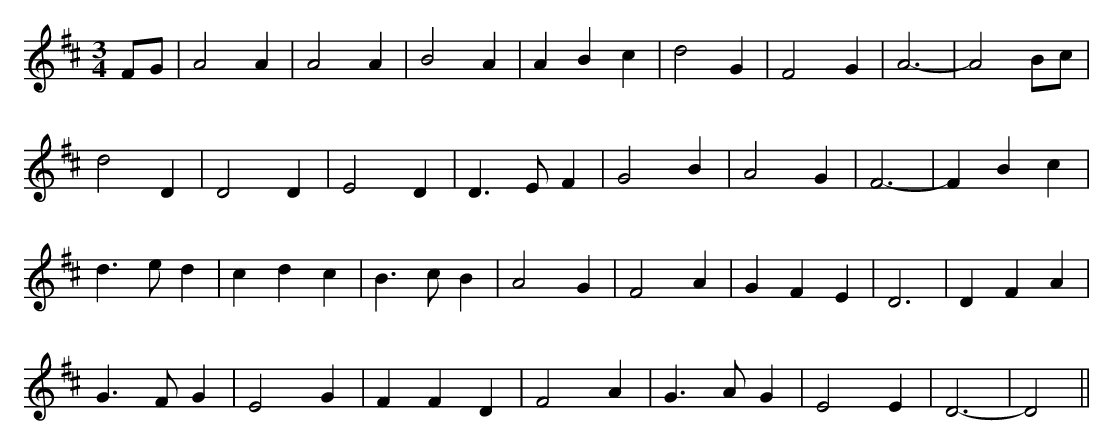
X:1
M:3/4
K:D
FG|A4 A2|A4 A2|B4 A2|A2 B2 c2|d4 G2|F4- G2|A6-|A4 Bc|
d4 D2|D4 D2|E4 D2|D3 E F2|G4 B2|A4 G2|F6-|F2 B2 c2|
d3 e d2|c2 d2 c2|B3 c B2|A4- G2|F4 A2|G2 F2 E2|D6|D2 F2 A2|
G3 F G2|E4 G2|F2 F2 D2|F4 A2|G3 A G2|E4 E2|D6-|D4||
